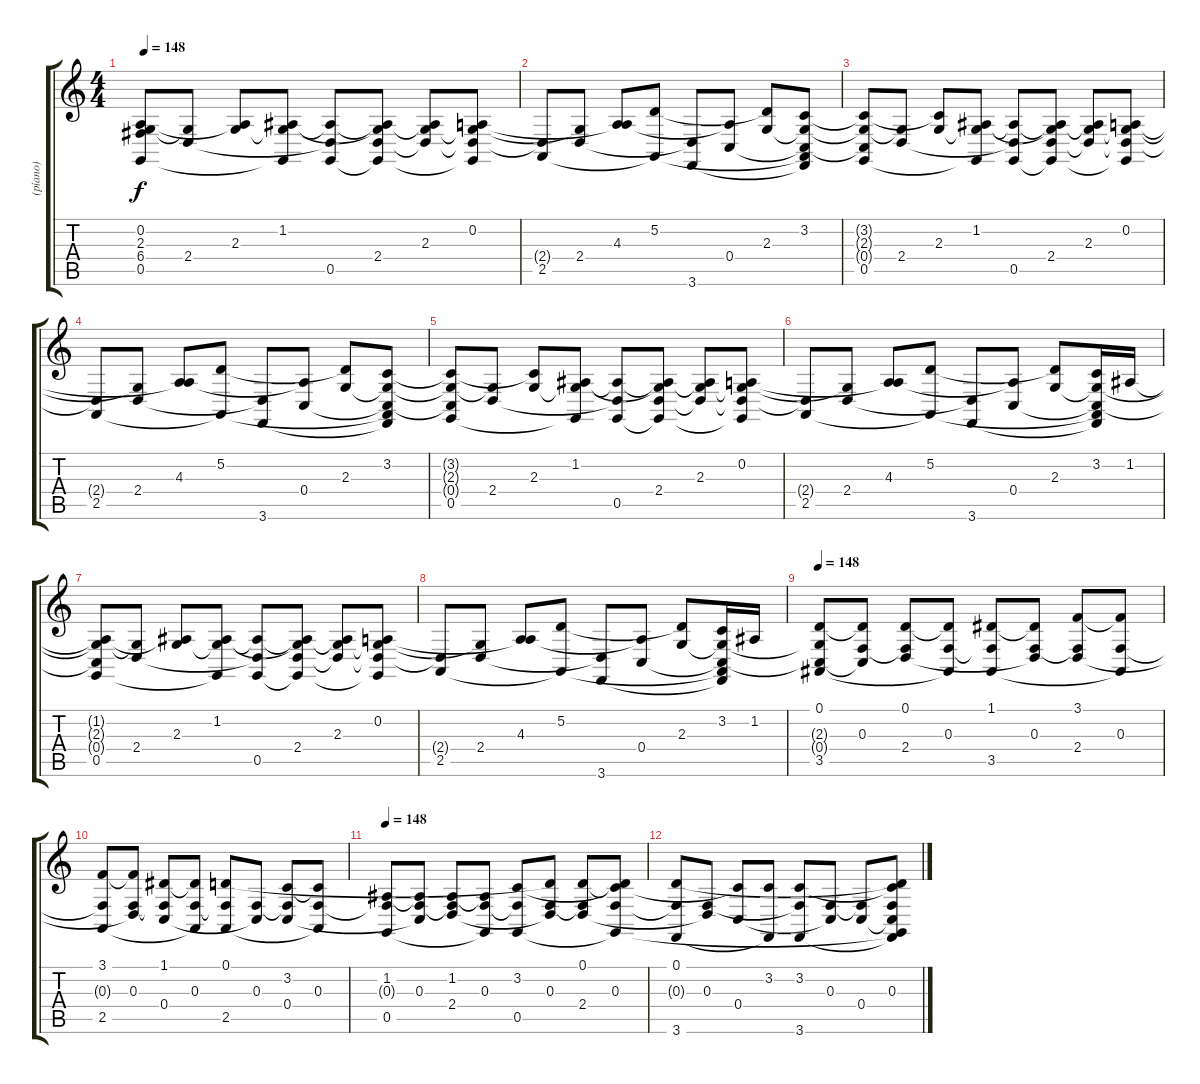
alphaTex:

\track ("(piano)" "(piano)") {instrument electricgrandpiano}
\staff {score tabs}
\tuning (D4 A3 F3 C3 G2 D2) {hide}
\ts (4 4)
\tempo 148
\clef g2
\ks c
(0.2{t} 2.3{t} 6.4{t} 0.5).8{dy f} (2.3{t} 2.4).8 (0.2{t} 2.3).8 (1.2 2.3{t} 0.5{t}).8 (1.2{t} 2.4{t} 0.5).8 (1.2{t} 2.3{t} 2.4 0.5{t}).8 (1.2{t} 2.3 2.4{t}).8 (0.2 2.3{t} 2.4{t} 0.5{t}).8 |
(2.4{t} 2.5).8 (2.3{t} 2.4).8 (0.2{t} 4.3).8 (5.2 2.5{t}).8 (2.4{t} 3.6).8 (4.3{t} 0.4).8 (5.2{t} 2.3).8 (3.2 2.3{t} 0.4{t} 2.5{t} 3.6{t}).8 |
(3.2{t} 2.3{t} 0.4{t} 0.5).8 (2.3{t} 2.4).8 (3.2{t} 2.3).8 (1.2 2.3{t} 0.5{t}).8 (1.2{t} 2.4{t} 0.5).8 (1.2{t} 2.3{t} 2.4 0.5{t}).8 (1.2{t} 2.3 2.4{t}).8 (0.2 2.3{t} 2.4{t} 0.5{t}).8 |
(2.4{t} 2.5).8 (2.3{t} 2.4).8 (0.2{t} 4.3).8 (5.2 2.5{t}).8 (2.4{t} 3.6).8 (4.3{t} 0.4).8 (5.2{t} 2.3).8 (3.2 2.3{t} 0.4{t} 2.5{t} 3.6{t}).8 |
(3.2{t} 2.3{t} 0.4{t} 0.5).8 (2.3{t} 2.4).8 (3.2{t} 2.3).8 (1.2 2.3{t} 0.5{t}).8 (1.2{t} 2.4{t} 0.5).8 (1.2{t} 2.3{t} 2.4 0.5{t}).8 (1.2{t} 2.3 2.4{t}).8 (0.2 2.3{t} 2.4{t} 0.5{t}).8 |
(2.4{t} 2.5).8 (2.3{t} 2.4).8 (0.2{t} 4.3).8 (5.2 2.5{t}).8 (2.4{t} 3.6).8 (4.3{t} 0.4).8 (5.2{t} 2.3).8 (3.2 2.3{t} 0.4{t} 2.5{t} 3.6{t}).16 1.2.16 |
(1.2{t} 2.3{t} 0.4{t} 0.5).8 (2.3{t} 2.4).8 (1.2{t} 2.3).8 (1.2 2.3{t} 0.5{t}).8 (1.2{t} 2.4{t} 0.5).8 (1.2{t} 2.3{t} 2.4 0.5{t}).8 (1.2{t} 2.3 2.4{t}).8 (0.2 2.3{t} 2.4{t} 0.5{t}).8 |
(2.4{t} 2.5).8 (2.3{t} 2.4).8 (0.2{t} 4.3).8 (5.2 2.5{t}).8 (2.4{t} 3.6).8 (4.3{t} 0.4).8 (5.2{t} 2.3).8 (3.2 2.3{t} 0.4{t} 2.5{t} 3.6{t}).16 1.2.16 |
\tempo 148
(0.1 2.3{t} 0.4{t} 3.5).8 (0.1{t} 0.3 0.4{t}).8 (0.1 0.3{t} 2.4).8 (0.1{t} 0.3 3.5{t}).8 (1.1 0.3{t} 3.5).8 (1.1{t} 0.3 2.4{t}).8 (3.1 0.3{t} 2.4).8 (3.1{t} 0.3 3.5{t}).8 |
(3.1 0.3{t} 2.5).8 (3.1{t} 0.3 2.4{t}).8 (1.1 0.3{t} 0.4).8 (1.1{t} 0.3 2.5{t}).8 (0.1 0.3{t} 2.5).8 (0.3 0.4{t}).8 (3.2 0.3{t} 0.4).8 (3.2{t} 0.3 2.5{t}).8 |
\tempo 148
(1.2 0.3{t} 0.5).8 (1.2{t} 0.3 0.4{t}).8 (1.2 0.3{t} 2.4).8 (1.2{t} 0.3 0.5{t}).8 (3.2 0.3{t} 0.5).8 (0.1{t} 0.3 2.4{t}).8 (0.1 0.3{t} 2.4).8 (0.1{t} 3.2{t} 0.3 0.5{t}).8 |
(0.1 0.3{t} 3.6).8 (0.3 2.4{t}).8 (3.2{t} 0.4).8 (3.2 3.6{t}).8 (3.2 0.3{t} 3.6).8 (0.3 0.4{t}).8 (0.3{t} 0.4).8 (0.1{t} 3.2{t} 0.3 0.4{t} 0.5{t} 3.6{t}).8
